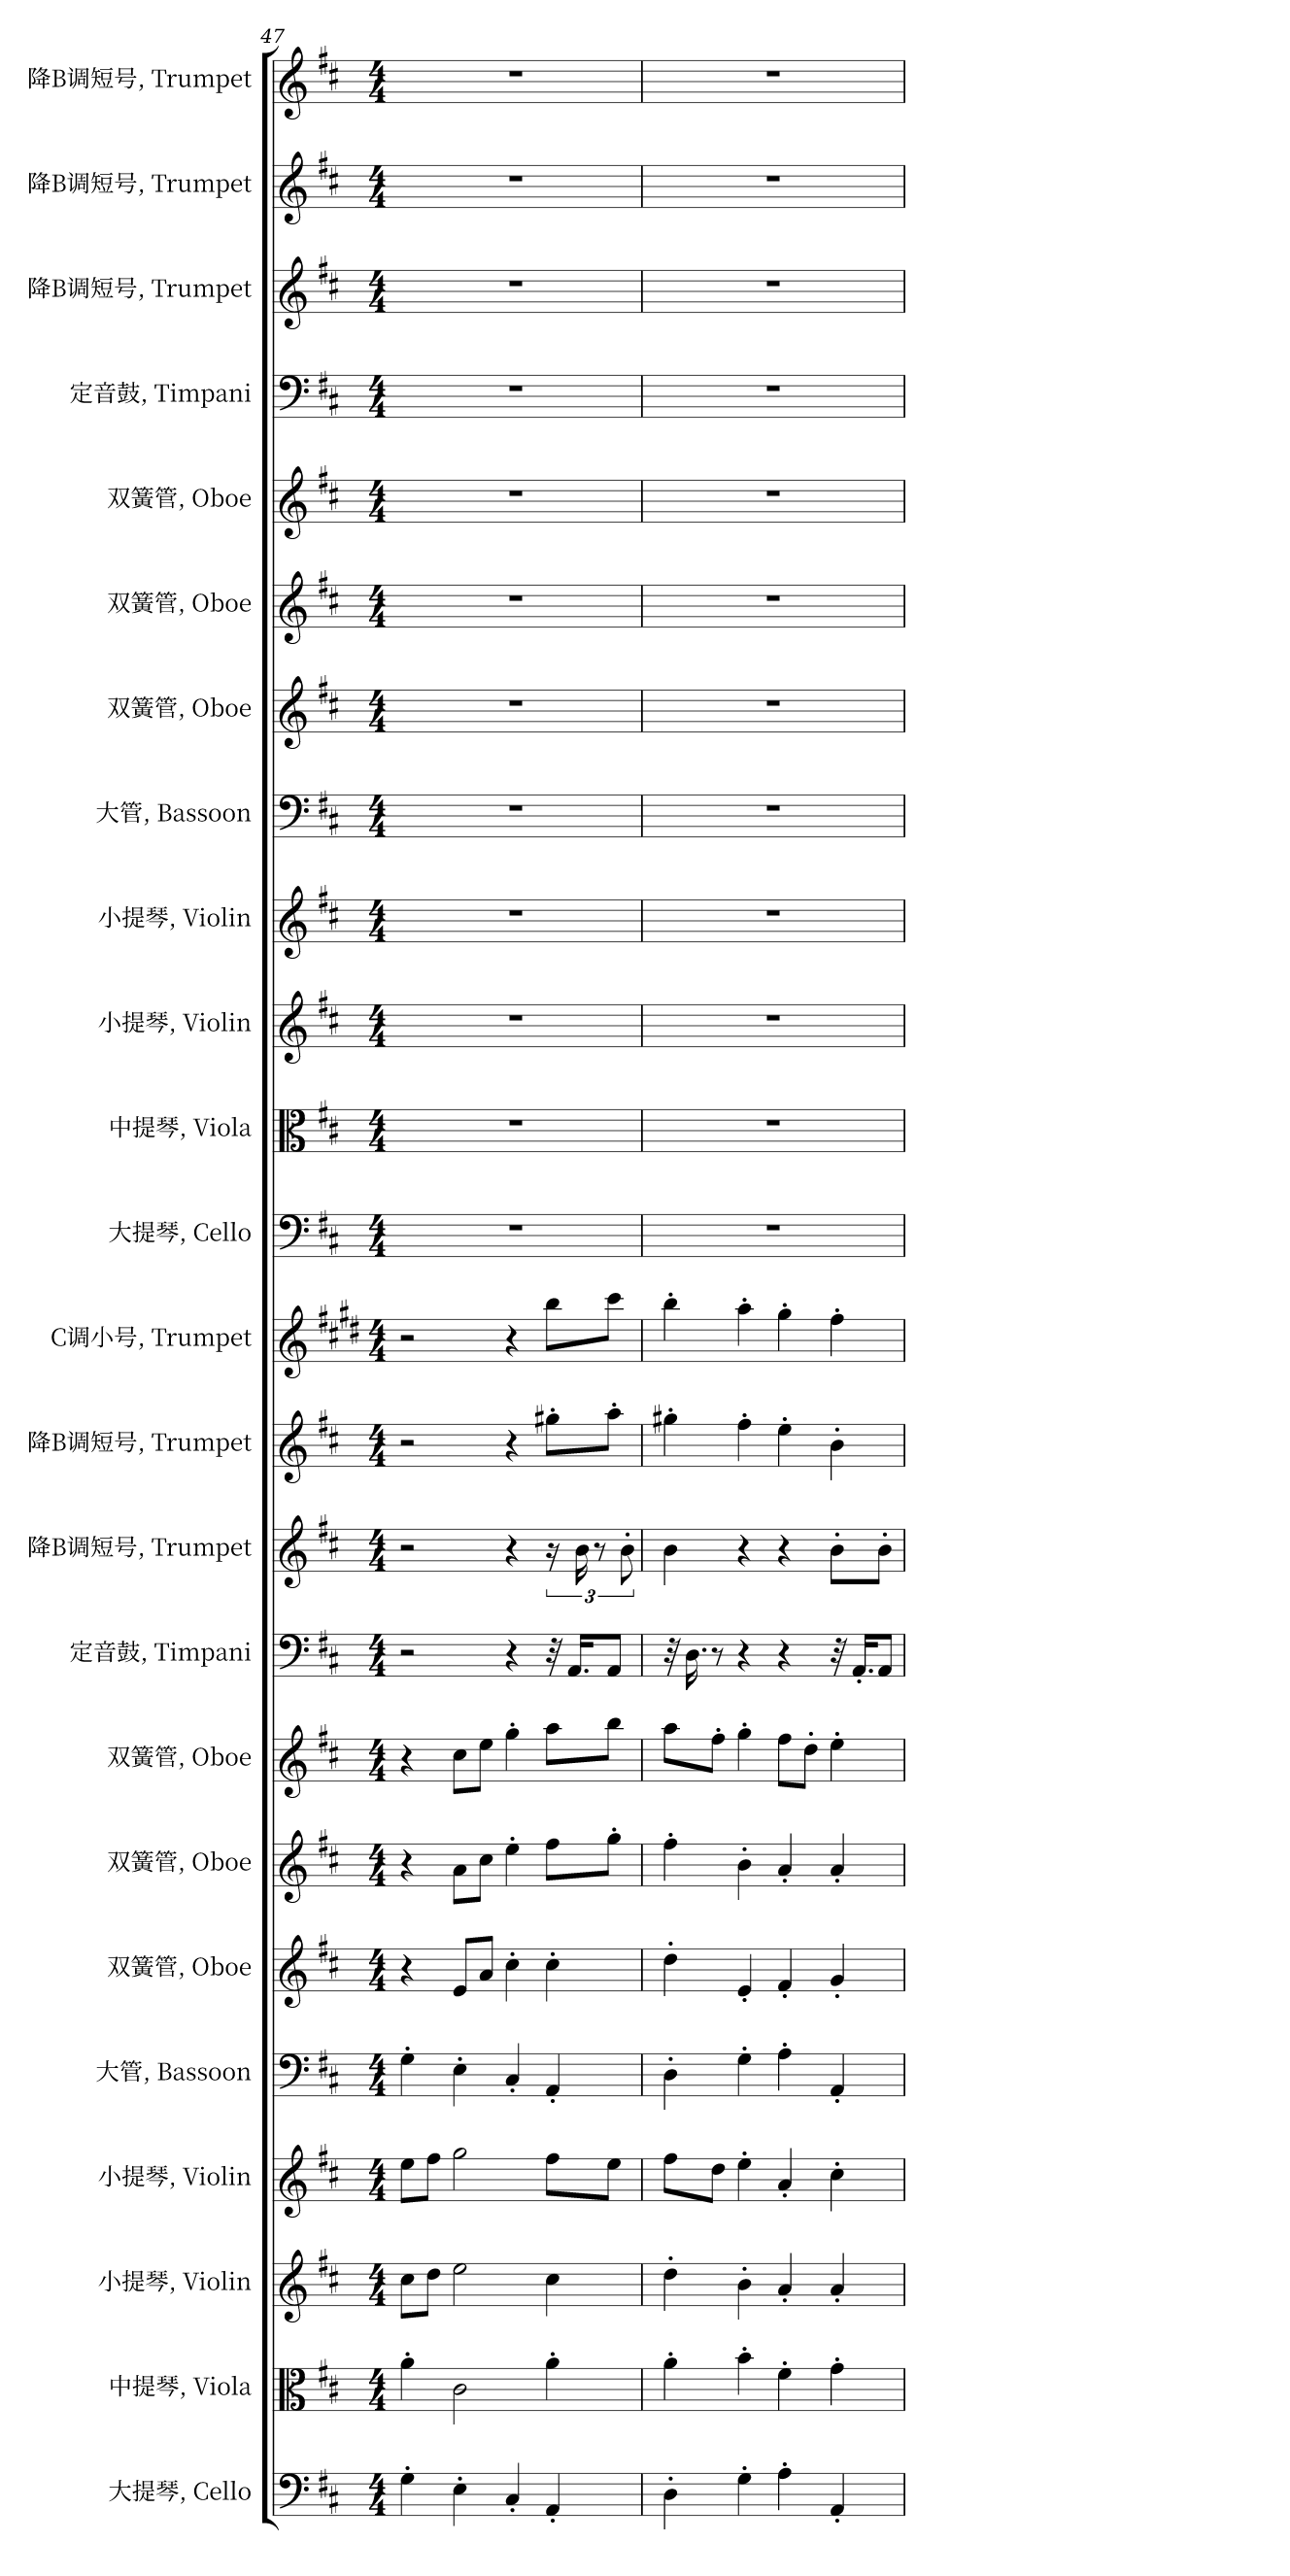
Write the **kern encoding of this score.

**kern	**kern	**kern	**kern	**kern	**kern	**kern	**kern	**kern	**kern	**kern	**kern	**kern	**kern	**kern	**kern	**kern	**kern	**kern	**kern	**kern	**kern	**kern	**kern
*part24	*part23	*part22	*part21	*part20	*part19	*part18	*part17	*part16	*part15	*part14	*part13	*part12	*part11	*part10	*part9	*part8	*part7	*part6	*part5	*part4	*part3	*part2	*part1
*staff24	*staff23	*staff22	*staff21	*staff20	*staff19	*staff18	*staff17	*staff16	*staff15	*staff14	*staff13	*staff12	*staff11	*staff10	*staff9	*staff8	*staff7	*staff6	*staff5	*staff4	*staff3	*staff2	*staff1
*I"大提琴, Cello	*I"中提琴, Viola	*I"小提琴, Violin	*I"小提琴, Violin	*I"大管, Bassoon	*I"双簧管, Oboe	*I"双簧管, Oboe	*I"双簧管, Oboe	*I"定音鼓, Timpani	*I"降B调短号, Trumpet	*I"降B调短号, Trumpet	*I"C调小号, Trumpet	*I"大提琴, Cello	*I"中提琴, Viola	*I"小提琴, Violin	*I"小提琴, Violin	*I"大管, Bassoon	*I"双簧管, Oboe	*I"双簧管, Oboe	*I"双簧管, Oboe	*I"定音鼓, Timpani	*I"降B调短号, Trumpet	*I"降B调短号, Trumpet	*I"降B调短号, Trumpet
*	*I'Vla.	*I'Vln.	*I'Vln.	*I'Bsn.	*I'Ob.	*I'Ob.	*I'Ob.	*I'Timp.	*	*	*I'C Tpt.	*	*I'Vla.	*I'Vln.	*I'Vln.	*I'Bsn.	*I'Ob.	*I'Ob.	*I'Ob.	*I'Timp.	*	*	*
*clefF4	*clefC3	*clefG2	*clefG2	*clefF4	*clefG2	*clefG2	*clefG2	*clefF4	*clefG2	*clefG2	*clefG2	*clefF4	*clefC3	*clefG2	*clefG2	*clefF4	*clefG2	*clefG2	*clefG2	*clefF4	*clefG2	*clefG2	*clefG2
*	*	*	*	*	*	*	*	*	*ITrd1c2	*ITrd1c2	*ITrd1c2	*	*	*	*	*	*	*	*	*	*ITrd1c2	*ITrd1c2	*ITrd1c2
*k[f#c#]	*k[f#c#]	*k[f#c#]	*k[f#c#]	*k[f#c#]	*k[f#c#]	*k[f#c#]	*k[f#c#]	*k[f#c#]	*k[]	*k[]	*k[f#c#]	*k[f#c#]	*k[f#c#]	*k[f#c#]	*k[f#c#]	*k[f#c#]	*k[f#c#]	*k[f#c#]	*k[f#c#]	*k[f#c#]	*k[]	*k[]	*k[]
*M4/4	*M4/4	*M4/4	*M4/4	*M4/4	*M4/4	*M4/4	*M4/4	*M4/4	*M4/4	*M4/4	*M4/4	*M4/4	*M4/4	*M4/4	*M4/4	*M4/4	*M4/4	*M4/4	*M4/4	*M4/4	*M4/4	*M4/4	*M4/4
=47	=47	=47	=47	=47	=47	=47	=47	=47	=47	=47	=47	=47	=47	=47	=47	=47	=47	=47	=47	=47	=47	=47	=47
4G'\	4a'\	8cc#\L	8ee\L	4G'\	4r	4r	4r	2r	2r	2r	2r	1r	1r	1r	1r	1r	1r	1r	1r	1r	1r	1r	1r
.	.	8dd\J	8ff#\J	.	.	.	.	.	.	.	.	.	.	.	.	.	.	.	.	.	.	.	.
4E'\	2c#\	2ee\	2gg\	4E'\	8e/L	8a\L	8cc#\L	.	.	.	.	.	.	.	.	.	.	.	.	.	.	.	.
.	.	.	.	.	8a/J	8cc#\J	8ee\J	.	.	.	.	.	.	.	.	.	.	.	.	.	.	.	.
4C#'/	.	.	.	4C#'/	4cc#'\	4ee'\	4gg'\	4r	4r	4r	4r	.	.	.	.	.	.	.	.	.	.	.	.
4AA'/	4a'\	4cc#\	8ff#\L	4AA'/	4cc#'\	8ff#\L	8aa\L	32r	24r	8ff#X'\L	8aa\L	.	.	.	.	.	.	.	.	.	.	.	.
.	.	.	.	.	.	.	.	16.AA/KL	.	.	.	.	.	.	.	.	.	.	.	.	.	.	.
.	.	.	.	.	.	.	.	.	24a\	.	.	.	.	.	.	.	.	.	.	.	.	.	.
.	.	.	.	.	.	.	.	.	12r	.	.	.	.	.	.	.	.	.	.	.	.	.	.
.	.	.	8ee\J	.	.	8gg'\J	8bb\J	8AA/J	.	8gg'\J	8bb\J	.	.	.	.	.	.	.	.	.	.	.	.
.	.	.	.	.	.	.	.	.	12a'\	.	.	.	.	.	.	.	.	.	.	.	.	.	.
=48	=48	=48	=48	=48	=48	=48	=48	=48	=48	=48	=48	=48	=48	=48	=48	=48	=48	=48	=48	=48	=48	=48	=48
4D'\	4a'\	4dd'\	8ff#\L	4D'\	4dd'\	4ff#'\	8aa\L	32r	4a\	4ff#X'\	4aa'\	1r	1r	1r	1r	1r	1r	1r	1r	1r	1r	1r	1r
.	.	.	.	.	.	.	.	16.D\	.	.	.	.	.	.	.	.	.	.	.	.	.	.	.
.	.	.	8dd\J	.	.	.	8ff#'\J	8r	.	.	.	.	.	.	.	.	.	.	.	.	.	.	.
4G'\	4b'\	4b'\	4ee'\	4G'\	4e'/	4b'\	4gg'\	4r	4r	4ee'\	4gg'\	.	.	.	.	.	.	.	.	.	.	.	.
4A'\	4f#'\	4a'/	4a'/	4A'\	4f#'/	4a'/	8ff#\L	4r	4r	4dd'\	4ff#'\	.	.	.	.	.	.	.	.	.	.	.	.
.	.	.	.	.	.	.	8dd'\J	.	.	.	.	.	.	.	.	.	.	.	.	.	.	.	.
4AA'/	4g'\	4a'/	4cc#'\	4AA'/	4g'/	4a'/	4ee'\	32r	8a'\L	4a'\	4ee'\	.	.	.	.	.	.	.	.	.	.	.	.
.	.	.	.	.	.	.	.	16.AA'/KL	.	.	.	.	.	.	.	.	.	.	.	.	.	.	.
.	.	.	.	.	.	.	.	8AA/J	8a'\J	.	.	.	.	.	.	.	.	.	.	.	.	.	.
=	=	=	=	=	=	=	=	=	=	=	=	=	=	=	=	=	=	=	=	=	=	=	=
*-	*-	*-	*-	*-	*-	*-	*-	*-	*-	*-	*-	*-	*-	*-	*-	*-	*-	*-	*-	*-	*-	*-	*-
